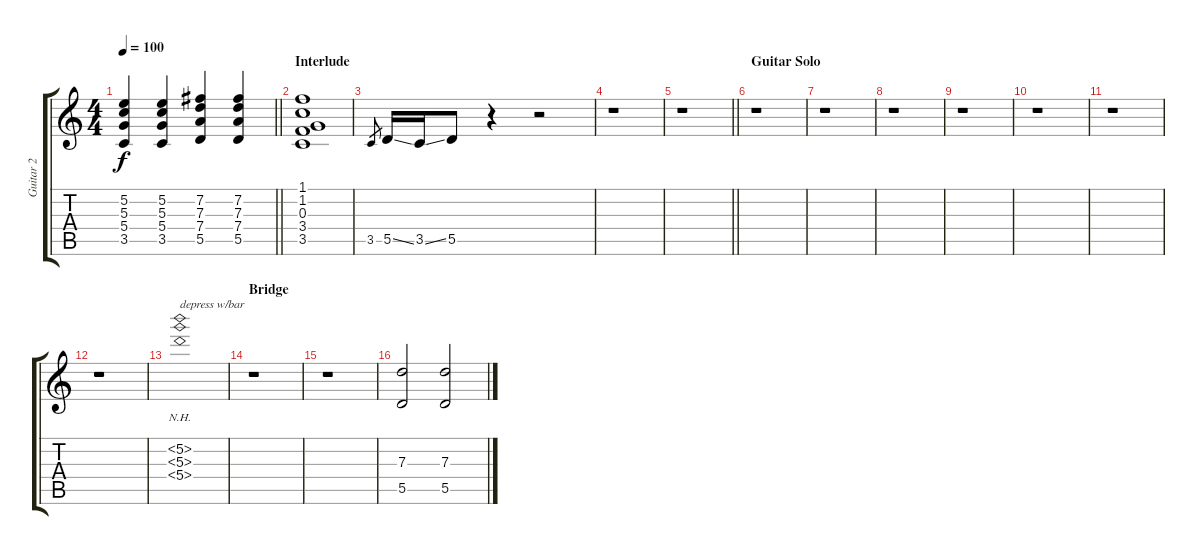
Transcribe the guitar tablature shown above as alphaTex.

\track ("Guitar 2" "Guitar 2") {instrument distortionguitar}
\staff {score tabs}
\tuning (E4 B3 G3 D3 A2 E2) {hide}
\ts (4 4)
\tempo 100
\clef g2
\barLineRight lightlight
\ks c
(5.2 5.3 5.4 3.5).4{dy f} (5.2 5.3 5.4 3.5).4 (7.2 7.3 7.4 5.5).4 (7.2 7.3 7.4 5.5).4 |
\section ("" "Interlude")
(1.1 1.2 0.3 3.4 3.5).1 |
3.5.8{gr} 5.5{ss}.16 3.5{ss}.16 5.5.8 r.4 r.2 |
r.1 |
\barLineRight lightlight
r.1 |
\section ("" "Guitar Solo")
r.1 |
r.1 |
r.1 |
r.1 |
r.1 |
r.1 |
r.1 |
(5.2{nh} 5.3{nh} 5.4{nh}).1{txt "depress w/bar"} |
\section ("" "Bridge")
r.1 |
r.1 |
(7.3 5.5).2 (7.3 5.5).2
